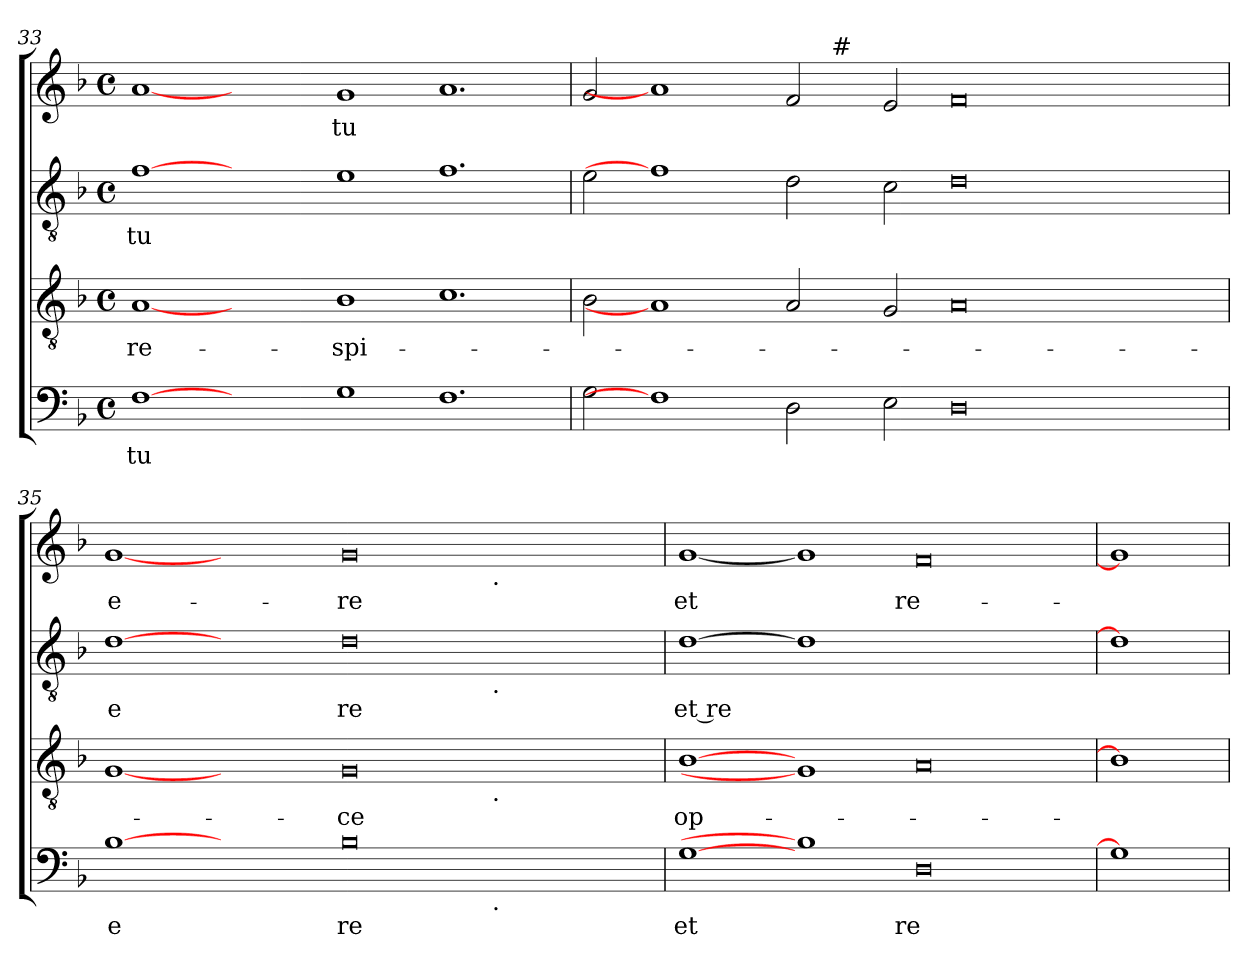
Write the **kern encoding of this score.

**kern	**text	**kern	**text	**kern	**text	**kern	**text
*part4	*part4	*part3	*part3	*part2	*part2	*part1	*part1
*staff4	*staff4	*staff3	*staff3	*staff2	*staff2	*staff1	*staff1
*clefF4	*	*clefGv2	*	*clefGv2	*	*clefG2	*
*k[b-]	*	*k[b-]	*	*k[b-]	*	*k[b-]	*
*F:	*	*F:	*	*F:	*	*F:	*
*M4/4	*	*M4/4	*	*M4/4	*	*M4/4	*
*met(c)	*	*met(c)	*	*met(c)	*	*met(c)	*
=33	=33	=33	=33	=33	=33	=33	=33
!	!LO:LY:b	!	!LO:LY:b	!	!LO:LY:b	!	!
[1F	tu	[1A	re-	[1f	tu	[1a	.
1ryy	.	1ryy	.	1ryy	.	1ryy	.
!	!	!	!LO:LY:b	!	!	!	!LO:LY:b
1G	.	1B-	-spi-	1e	.	1g	tu
1.F	.	1.c	.	1.f	.	1.a	.
=34	=34	=34	=34	=34	=34	=34	=34
*	*	*	*	*	*	*^	*
2G\	.	2B-\	.	2e\	.	2g/	1ryy	.
1F]	.	1A]	.	1f]	.	1a]	.	.
.	.	.	.	.	.	.	2ryy	.
2D\	.	2A/	.	2d\	.	2f/	8ryy	.
.	.	.	.	.	.	.	32.ryy	.
!	!	!	!	!	!	!	!LO:TX:a:t=#	!
.	.	.	.	.	.	.	1ryy	.
2E\	.	2G/	.	2c\	.	2e/	.	.
0D	.	0A	.	0d	.	0f	.	.
.	.	.	.	.	.	.	1ryy	.
.	.	.	.	.	.	.	2ryy	.
.	.	.	.	.	.	.	4ryy	.
.	.	.	.	.	.	.	16ryy	.
.	.	.	.	.	.	.	64ryy	.
!!LO:LB:g=z	!!
=35	=35	=35	=35	=35	=35	=35	=35	=35
!	!LO:LY:b	!	!	!	!LO:LY:b	!	!	!LO:LY:b
*^	*	*^	*	*^	*	*	*	*
[1B-	1ryy	e	[1G	1ryy	.	[1d	1ryy	e	[1g	1ryy	e-
1ryy	1ryy	.	1ryy	1ryy	.	1ryy	1ryy	.	1ryy	1ryy	.
!	!	!LO:LY:b	!	!	!LO:LY:b	!	!	!LO:LY:b	!	!	!LO:LY:b
0B-	1ryy	re	0G	1ryy	-ce	0d	1ryy	re	0g	1ryy	-re
.	16..ryy	.	.	16..ryy	.	.	16..ryy	.	.	16..ryy	.
!	!	!	!	!	!	!	!	!	!	!LO:TX:b:t=.	!
!	!	!	!	!	!	!	!LO:TX:b:t=.	!	!	!	!
!	!	!	!	!LO:TX:b:t=.	!	!	!	!	!	!	!
!	!LO:TX:b:t=.	!	!	!	!	!	!	!	!	!	!
.	2ryy	.	.	2ryy	.	.	2ryy	.	.	2ryy	.
.	4ryy	.	.	4ryy	.	.	4ryy	.	.	4ryy	.
.	8ryy	.	.	8ryy	.	.	8ryy	.	.	8ryy	.
.	64ryy	.	.	64ryy	.	.	64ryy	.	.	64ryy	.
=36	=36	=36	=36	=36	=36	=36	=36	=36	=36	=36	=36
!	!	!LO:LY:b	!	!	!LO:LY:b	!	!	!LO:LY:b	!	!	!LO:LY:b
*v	*v	*	*	*	*	*v	*v	*	*v	*v	*
*	*	*v	*v	*	*	*	*	*
[1G	et	[1B-	op-	[1d	et re	[1g	et
1B-]	.	1G]	.	1d]	.	1g]	.
!	!LO:LY:b	!	!	!	!	!	!LO:LY:b
0D	re	0A	.	0ryy	.	0f	re-
=37	=37	=37	=37	=37	=37	=37	=37
1G]	.	1B-]	.	1d]	.	1g]	.
=	=	=	=	=	=	=	=
*-	*-	*-	*-	*-	*-	*-	*-
